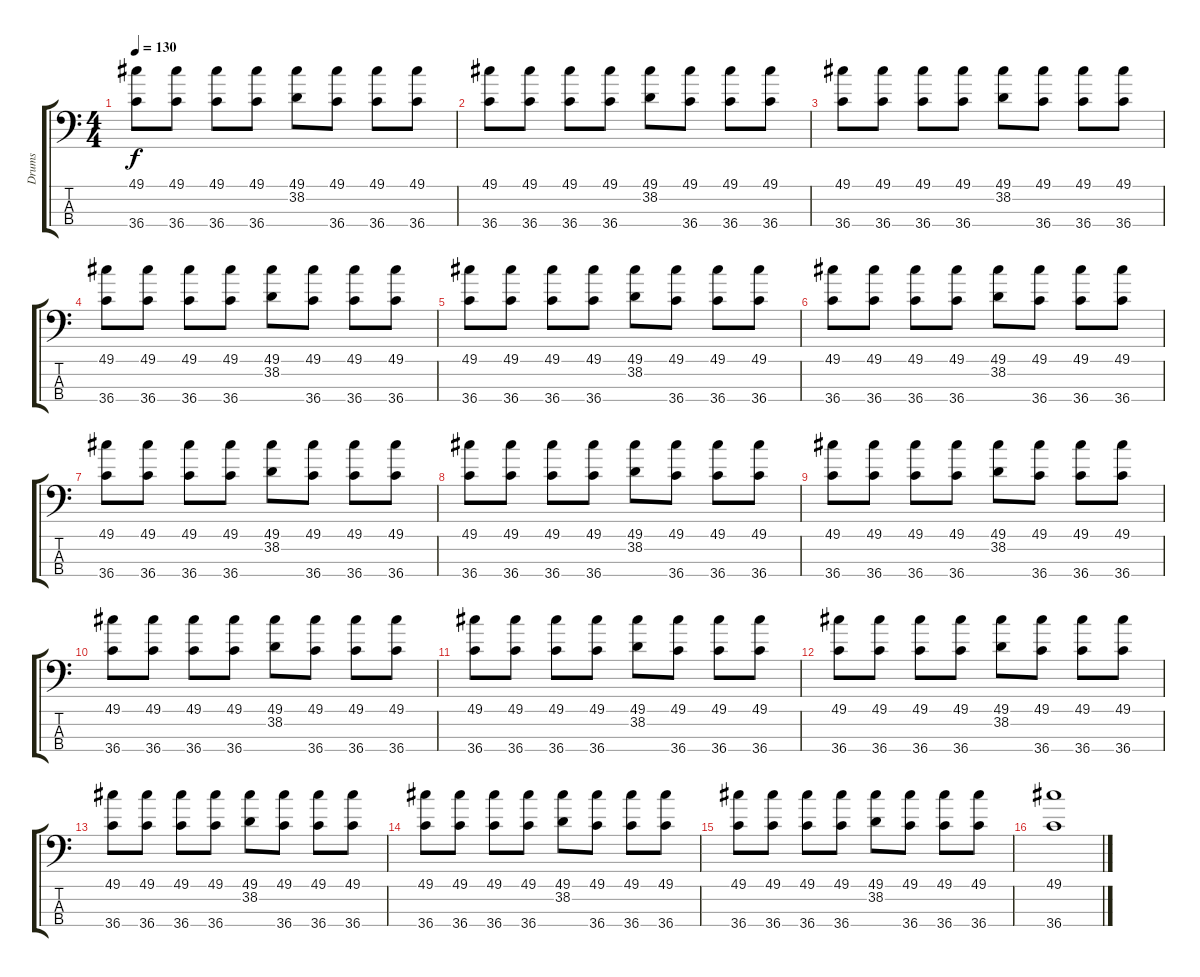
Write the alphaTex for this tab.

\track ("Drums" "Drums") {instrument acousticgrandpiano}
\staff {score tabs}
\tuning (C-1 C-1 C-1 C-1) {hide}
\ts (4 4)
\tempo 130
\clef f4
\ks c
(49.1 36.4).8{dy f} (49.1 36.4).8 (49.1 36.4).8 (49.1 36.4).8 (49.1 38.2).8 (49.1 36.4).8 (49.1 36.4).8 (49.1 36.4).8 |
(49.1 36.4).8 (49.1 36.4).8 (49.1 36.4).8 (49.1 36.4).8 (49.1 38.2).8 (49.1 36.4).8 (49.1 36.4).8 (49.1 36.4).8 |
(49.1 36.4).8 (49.1 36.4).8 (49.1 36.4).8 (49.1 36.4).8 (49.1 38.2).8 (49.1 36.4).8 (49.1 36.4).8 (49.1 36.4).8 |
(49.1 36.4).8 (49.1 36.4).8 (49.1 36.4).8 (49.1 36.4).8 (49.1 38.2).8 (49.1 36.4).8 (49.1 36.4).8 (49.1 36.4).8 |
(49.1 36.4).8 (49.1 36.4).8 (49.1 36.4).8 (49.1 36.4).8 (49.1 38.2).8 (49.1 36.4).8 (49.1 36.4).8 (49.1 36.4).8 |
(49.1 36.4).8 (49.1 36.4).8 (49.1 36.4).8 (49.1 36.4).8 (49.1 38.2).8 (49.1 36.4).8 (49.1 36.4).8 (49.1 36.4).8 |
(49.1 36.4).8 (49.1 36.4).8 (49.1 36.4).8 (49.1 36.4).8 (49.1 38.2).8 (49.1 36.4).8 (49.1 36.4).8 (49.1 36.4).8 |
(49.1 36.4).8 (49.1 36.4).8 (49.1 36.4).8 (49.1 36.4).8 (49.1 38.2).8 (49.1 36.4).8 (49.1 36.4).8 (49.1 36.4).8 |
(49.1 36.4).8 (49.1 36.4).8 (49.1 36.4).8 (49.1 36.4).8 (49.1 38.2).8 (49.1 36.4).8 (49.1 36.4).8 (49.1 36.4).8 |
(49.1 36.4).8 (49.1 36.4).8 (49.1 36.4).8 (49.1 36.4).8 (49.1 38.2).8 (49.1 36.4).8 (49.1 36.4).8 (49.1 36.4).8 |
(49.1 36.4).8 (49.1 36.4).8 (49.1 36.4).8 (49.1 36.4).8 (49.1 38.2).8 (49.1 36.4).8 (49.1 36.4).8 (49.1 36.4).8 |
(49.1 36.4).8 (49.1 36.4).8 (49.1 36.4).8 (49.1 36.4).8 (49.1 38.2).8 (49.1 36.4).8 (49.1 36.4).8 (49.1 36.4).8 |
(49.1 36.4).8 (49.1 36.4).8 (49.1 36.4).8 (49.1 36.4).8 (49.1 38.2).8 (49.1 36.4).8 (49.1 36.4).8 (49.1 36.4).8 |
(49.1 36.4).8 (49.1 36.4).8 (49.1 36.4).8 (49.1 36.4).8 (49.1 38.2).8 (49.1 36.4).8 (49.1 36.4).8 (49.1 36.4).8 |
(49.1 36.4).8 (49.1 36.4).8 (49.1 36.4).8 (49.1 36.4).8 (49.1 38.2).8 (49.1 36.4).8 (49.1 36.4).8 (49.1 36.4).8 |
(49.1 36.4).1
